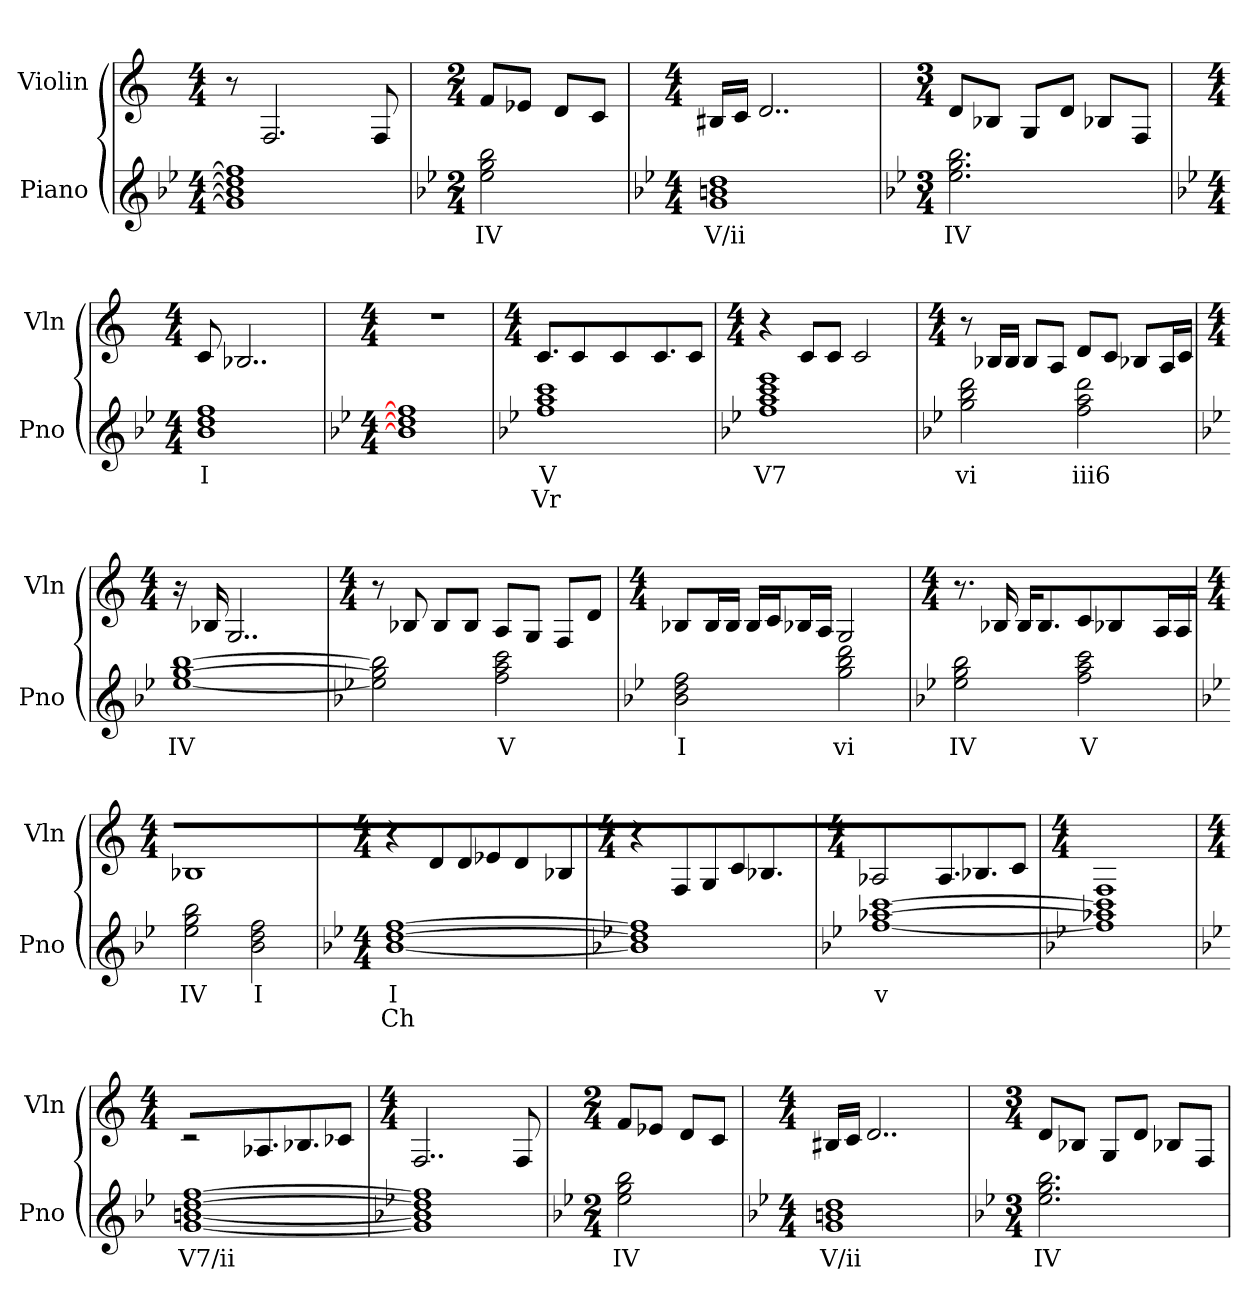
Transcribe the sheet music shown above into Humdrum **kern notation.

**kern	**text	**text	**kern
*part2	*part2	*part2	*part1
*staff2	*staff2	*staff2	*staff1
*I"Piano	*	*	*I"Violin
*I'Pno	*	*	*I'Vln
*k[b-e-]	*	*	*
*B-:	*	*	*
*M4/4	*	*	*M4/4
=	=	=	=
1g] 1bn] 1dd] 1ff]	.	.	8r
.	.	.	2.F
.	.	.	8F
=	=	=	=
*k[b-e-]	*	*	*
*B-:	*	*	*
*M2/4	*	*	*M2/4
2ee- 2gg 2bb-	IV	.	8fL
.	.	.	8e-XJ
.	.	.	8dL
.	.	.	8cJ
=	=	=	=
*k[b-e-]	*	*	*
*B-:	*	*	*
*M4/4	*	*	*M4/4
1g 1bn 1dd	V/ii	.	16B#XLL
.	.	.	16cJJ
.	.	.	2..d
=	=	=	=
*k[b-e-]	*	*	*
*B-:	*	*	*
*M3/4	*	*	*M3/4
2.ee- 2.gg 2.bb-	IV	.	8dL
.	.	.	8B-XJ
.	.	.	8GL
.	.	.	8dJ
.	.	.	8B-XL
.	.	.	8FJ
=	=	=	=
*k[b-e-]	*	*	*
*B-:	*	*	*
*M4/4	*	*	*M4/4
1b- 1dd 1ff	I	.	8c
.	.	.	2..B-X
=	=	=	=
*k[b-e-]	*	*	*
*B-:	*	*	*
*M4/4	*	*	*M4/4
1b-] 1dd] 1ff]	.	.	1r
=	=	=	=
*k[b-e-]	*	*	*
*B-:	*	*	*
*	*	*	*M4/4
1ff 1aa 1ccc	V	Vr	8.c
.	.	.	4c
.	.	.	4c
.	.	.	8.c
.	.	.	8cJ
=	=	=	=
*k[b-e-]	*	*	*
*B-:	*	*	*
*	*	*	*M4/4
1ff 1aa 1ccc 1eee-	V7	.	4r
.	.	.	8cL
.	.	.	8cJ
.	.	.	2c
=	=	=	=
*k[b-e-]	*	*	*
*B-:	*	*	*
*	*	*	*M4/4
2gg 2bb- 2ddd	vi	.	8r
.	.	.	16B-XLL
.	.	.	16B-JJ
.	.	.	8B-L
.	.	.	8AJ
2ff 2aa 2ddd	iii6	.	8dL
.	.	.	8cJ
.	.	.	8B-XL
.	.	.	16AL
.	.	.	16cJJ
=	=	=	=
*k[b-e-]	*	*	*
*B-:	*	*	*
*	*	*	*M4/4
[1ee- [1gg [1bb-	IV	.	16r
.	.	.	16B-X
.	.	.	2..G
=	=	=	=
*k[b-e-]	*	*	*
*B-:	*	*	*
*	*	*	*M4/4
2ee-] 2gg] 2bb-]	.	.	8r
.	.	.	8B-X
.	.	.	8B-L
.	.	.	8B-J
2ff 2aa 2ccc	V	.	8AL
.	.	.	8GJ
.	.	.	8FL
.	.	.	8dJ
=	=	=	=
*k[b-e-]	*	*	*
*B-:	*	*	*
*	*	*	*M4/4
2b- 2dd 2ff	I	.	8B-XL
.	.	.	16B-L
.	.	.	16B-JJ
.	.	.	16B-LL
.	.	.	16cJ
.	.	.	16B-XL
.	.	.	16AJJ
2gg 2bb- 2ddd	vi	.	2G
=	=	=	=
*k[b-e-]	*	*	*
*B-:	*	*	*
*	*	*	*M4/4
2ee- 2gg 2bb-	IV	.	8.r
.	.	.	16B-X
.	.	.	16B-LL
.	.	.	8.B-J
2ff 2aa 2ccc	V	.	8c
.	.	.	4B-X
.	.	.	16ALL
.	.	.	16AJJ
=	=	=	=
*k[b-e-]	*	*	*
*B-:	*	*	*
*	*	*	*M4/4
2ee- 2gg 2bb-	IV	.	1B-X
2b- 2dd 2ff	I	.	.
=	=	=	=
*k[b-e-]	*	*	*
*B-:	*	*	*
*M4/4	*	*	*M4/4
[1b- [1dd [1ff	I	Ch	4r
.	.	.	8dL
.	.	.	8dJ
.	.	.	8e-X
.	.	.	4d
.	.	.	8B-X
=	=	=	=
*k[b-e-]	*	*	*
*B-:	*	*	*
*	*	*	*M4/4
1b-] 1dd] 1ff]	.	.	4r
.	.	.	8FL
.	.	.	8GJ
.	.	.	8c
.	.	.	4.B-X
=	=	=	=
*k[b-e-]	*	*	*
*B-:	*	*	*
*	*	*	*M4/4
[1ff [1aa-X [1ccc	v	.	2A-X
.	.	.	8.A-L
.	.	.	8.B-XJ
.	.	.	8cJ
=	=	=	=
*k[b-e-]	*	*	*
*B-:	*	*	*
*	*	*	*M4/4
1ff] 1aa-X] 1ccc]	.	.	1F
=	=	=	=
*k[b-e-]	*	*	*
*B-:	*	*	*
*	*	*	*M4/4
[1g [1bn [1dd [1ff	V7/ii	.	2r
.	.	.	8.A-XL
.	.	.	8.B-XJ
.	.	.	8c-XJ
=	=	=	=
*k[b-e-]	*	*	*
*B-:	*	*	*
*	*	*	*M4/4
1g] 1bn] 1dd] 1ff]	.	.	2..F
.	.	.	8F
=	=	=	=
*k[b-e-]	*	*	*
*B-:	*	*	*
*M2/4	*	*	*M2/4
2ee- 2gg 2bb-	IV	.	8fL
.	.	.	8e-XJ
.	.	.	8dL
.	.	.	8cJ
=	=	=	=
*k[b-e-]	*	*	*
*B-:	*	*	*
*M4/4	*	*	*M4/4
1g 1bn 1dd	V/ii	.	16B#XLL
.	.	.	16cJJ
.	.	.	2..d
=	=	=	=
*k[b-e-]	*	*	*
*B-:	*	*	*
*M3/4	*	*	*M3/4
2.ee- 2.gg 2.bb-	IV	.	8dL
.	.	.	8B-XJ
.	.	.	8GL
.	.	.	8dJ
.	.	.	8B-XL
.	.	.	8FJ
=	=	=	=
*-	*-	*-	*-
